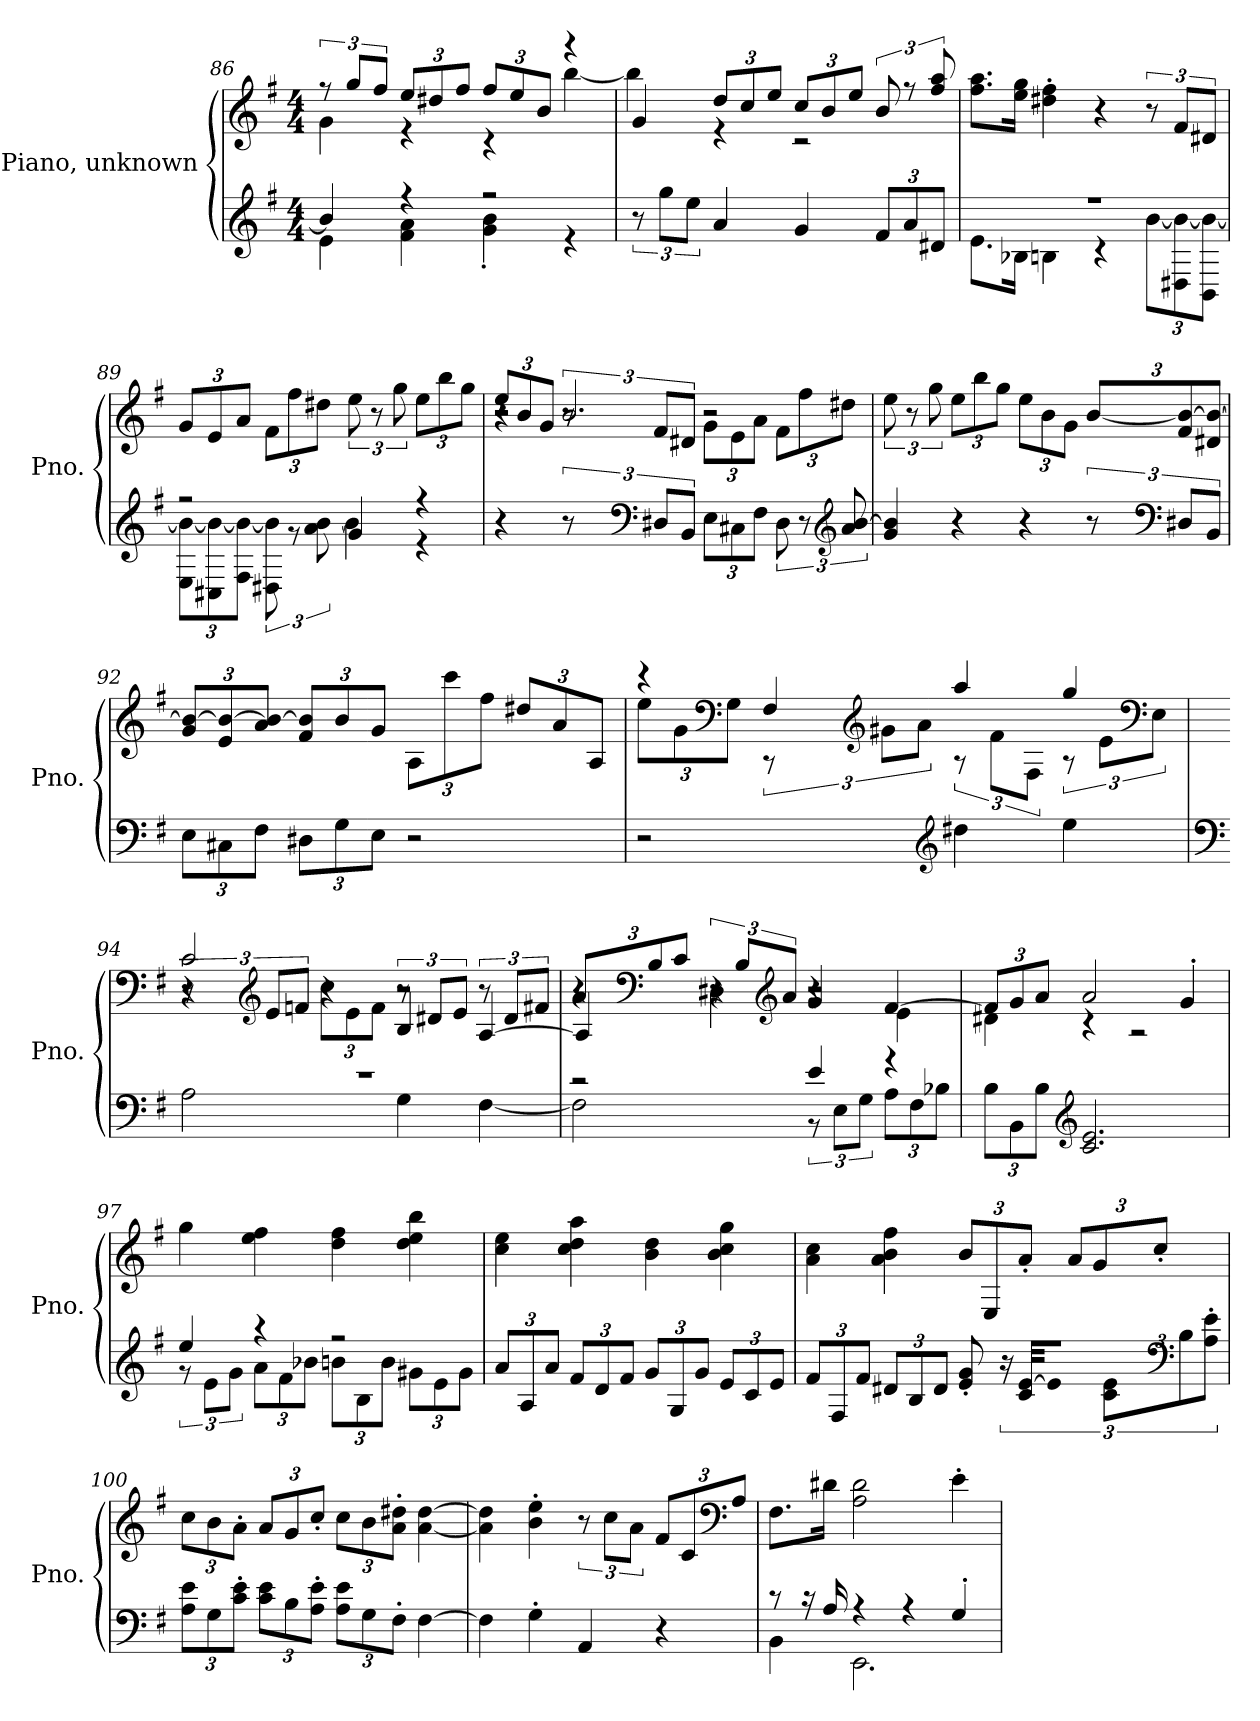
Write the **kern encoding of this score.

**kern	**kern
*part1	*part1
*staff2	*staff1
*I"Piano, unknown	*
*I'Pno.	*
*clefG2	*clefG2
*k[f#]	*k[f#]
*M4/4	*M4/4
=86	=86
*^	*^
4b/]	4e\	12r	4g\
.	.	12gg/L	.
.	.	12ff#/J	.
*	*	*Xbrackettup	*
4r	4f#\ 4a\	12ee/L	4r
.	.	12dd#X/	.
.	.	12ff#/J	.
2r	4g\' 4b\'	12ff#/L	4r
.	.	12ee/	.
.	.	12b/J	.
.	4r	4r	[4bb\
*v	*v	*	*
=87	=87	=87
12r	4g/	4bb\]
12gg\L	.	.
12ee\J	.	.
4a/	12dd/L	4r
.	12cc/	.
.	12ee/J	.
4g/	12cc/L	2r
.	12b/	.
.	12ee/J	.
*Xbrackettup	*brackettup	*
12f#/L	12b/	.
12a/	12r	.
12d#X/J	12ff#/ 12aa/	.
*	*v	*v
!!LO:LB:g=z
=88	=88
*^	*
1r	8.e\L	8.ff#\ 8.aa\L
.	16B-X\Jk	16ee\ 16gg\Jk
.	4Bn\	4dd#X\' 4ff#\'
.	4r	4r
.	[12b\L	12r
.	12D#X\ 12b\_	12f#/L
.	12BB\ 12b\_J	12d#X/J
=89	=89	=89
*	*	*Xbrackettup
2r	12E\ 12b\_L	12g/L
.	12C#X\ 12b\_	12e/
.	12F#\ 12b\_J	12a/J
*	*brackettup	*
.	12D#X\ 12b\]	12f#\L
.	12r	12ff#\
.	12a\ [12b\	12dd#X\J
*	*	*brackettup
4g/	4b\]	12ee\
.	.	12r
.	.	12gg\
*	*	*Xbrackettup
4r	4r	12ee\L
.	.	12bb\
.	.	12gg\J
*v	*v	*
!!LO:LB:g=z
=90	=90
*	*^
*	*	*^
4r	4r	2r	12ee/L
.	.	.	12b/
.	.	.	12g/J
*	*	*	*brackettup
12r	2.b/	.	12r
*clefF4	*	*	*
12D#X/L	.	.	12f#/L
12BB/J	.	.	12d#X/J
*Xbrackettup	*	*Xbrackettup	*
12E\L	.	12g\L	2r
12C#X\	.	12e\	.
12F#\J	.	12a\J	.
*brackettup	*	*	*
12D#\	.	12f#\L	.
12r	.	12ff#\	.
*clefG2	*	*	*
12a/ [12b/	.	12dd#X\J	.
*	*v	*v	*v
=91	=91
*	*brackettup
4g/ 4b/]	12ee\
.	12r
.	12gg\
*	*Xbrackettup
4r	12ee\L
.	12bb\
.	12gg\J
4r	12ee\L
.	12b\
.	12g\J
12r	[12b/L
*clefF4	*
12D#X/L	12f#/ 12b/_
12BB/J	12d#X/ 12b/_J
!!LO:LB:g=z
=92	=92
*Xbrackettup	*
12E\L	12g/ 12b/_L
12C#X\	12e/ 12b/_
12F#\J	12a/ 12b/_J
12D#X\L	12f#/ 12b/]L
12G\	12b/
12E\J	12g/J
2r	12A\L
.	12ccc\
.	12ff#\J
.	12dd#X/L
.	12a/
.	12A/J
=93	=93
*	*^
2r	4r	12ee\L
.	.	12g\
*	*clefF4	*
.	.	12G\J
*	*	*brackettup
.	4F#/	12r
*	*clefG2	*
.	.	12g#X\L
.	.	12a\J
*clefG2	*	*
4dd#X\	4aa/	12r
.	.	12f#\L
.	.	12F#\J
4ee\	4gg/	12r
.	.	12e\L
*	*clefF4	*
.	.	12E\J
*	*v	*v
!!LO:LB:g=z
=94	=94
*clefF4	*
*^	*^
*	*	*	*^
1r	2A\	12r	4r	2c/
*	*	*clefG2	*	*
.	.	12e/L	.	.
.	.	12fn/J	.	.
*	*	*	*Xbrackettup	*
.	.	4r	12cc\L	.
.	.	.	12e\	.
.	.	.	12f\J	.
*	*	*brackettup	*	*
.	4G\	12r	2r	4B/
.	.	12d#X/L	.	.
.	.	12e/J	.	.
.	[4F#\	12r	.	[4A/
.	.	12d#/L	.	.
.	.	12f#X/J	.	.
=95	=95	=95	=95	=95
*	*	*Xbrackettup	*	*
2r	2F#\]	12a/L	4r	4A/]
*	*	*clefF4	*	*
.	.	12B/	.	.
.	.	12c/J	.	.
*	*	*brackettup	*	*
.	.	12r	4D#X\	4r
.	.	12B/L	.	.
*	*	*clefG2	*	*
.	.	12a/J	.	.
*	*brackettup	*	*	*
4e/	12r	4g/	4r	2r
.	12E\L	.	.	.
.	12G\J	.	.	.
*	*Xbrackettup	*	*	*
4r	12A\L	[4f#/	4e\	.
.	12F#\	.	.	.
.	12B-X\J	.	.	.
*v	*v	*	*	*
*	*v	*v	*v
=96	=96
*	*Xbrackettup
*	*^
12B\L	12f#/L]	4d#X\
12BB\	12g/	.
12B\J	12a/J	.
*clefG2	*	*
2.c/ 2.e/	2a/	4r
.	.	2r
.	4g'/	.
*	*v	*v
!!LO:LB:g=z
=97	=97
*^	*
*	*brackettup	*
4ee/	12r	4gg\
.	12e\L	.
.	12g\J	.
*	*Xbrackettup	*
4r	12a\L	4ee\ 4ff#\
.	12f#\	.
.	12b-X\J	.
2r	12bn\L	4dd\ 4ff#\
.	12B\	.
.	12b\J	.
.	12g#X\L	4dd\ 4ee\ 4bb\
.	12e\	.
.	12g#\J	.
*v	*v	*
=98	=98
12a/L	4cc\ 4ee\
12A/	.
12a/J	.
12f#/L	4cc\ 4dd\ 4aa\
12d/	.
12f#/J	.
12g/L	4b\ 4dd\
12G/	.
12g/J	.
12e/L	4b\ 4cc\ 4gg\
12c/	.
12e/J	.
=99	=99
12f#/L	4a\ 4cc\
12F#/	.
12f#/J	.
12d#X/L	4a\ 4b\ 4ff#\
12B/	.
12d#/J	.
8e/' 8g/'	12b/L
.	12E/
*brackettup	*
24r	.
48c/ [48e/KLL	12a'/J
16e/JJ]	.
*Xbrackettup	*
12c\ 12e\L	12a/L
*clefF4	*
12B\	12g/
12A\' 12e\'J	12cc'/J
!!LO:PB:g=z
=100	=100
12A\ 12e\L	12cc\L
12G\	12b\
12c\' 12e\'J	12a'\J
12c\ 12e\L	12a/L
12B\	12g/
12A\' 12e\'J	12cc'/J
12A\ 12e\L	12cc\L
12G\	12b\
12F#'\J	12a\' 12dd#X\'J
[4F#\	[4a\ [4dd#\
=101	=101
4F#\]	4a\] 4dd#\]
4G'\	4b\' 4ee\'
*	*brackettup
4AA/	12r
.	12cc\L
.	12a\J
*	*Xbrackettup
4r	12f#/L
.	12c/
*	*clefF4
.	12A/J
=102	=102
*^	*
8r	4BB\	8.F#\L
16r	.	.
16A/	.	16d#X\Jk
4r	2.EE\	2A\ 2d#\
4r	.	.
4G'/	.	4e'\
*v	*v	*
=	=
*-	*-
